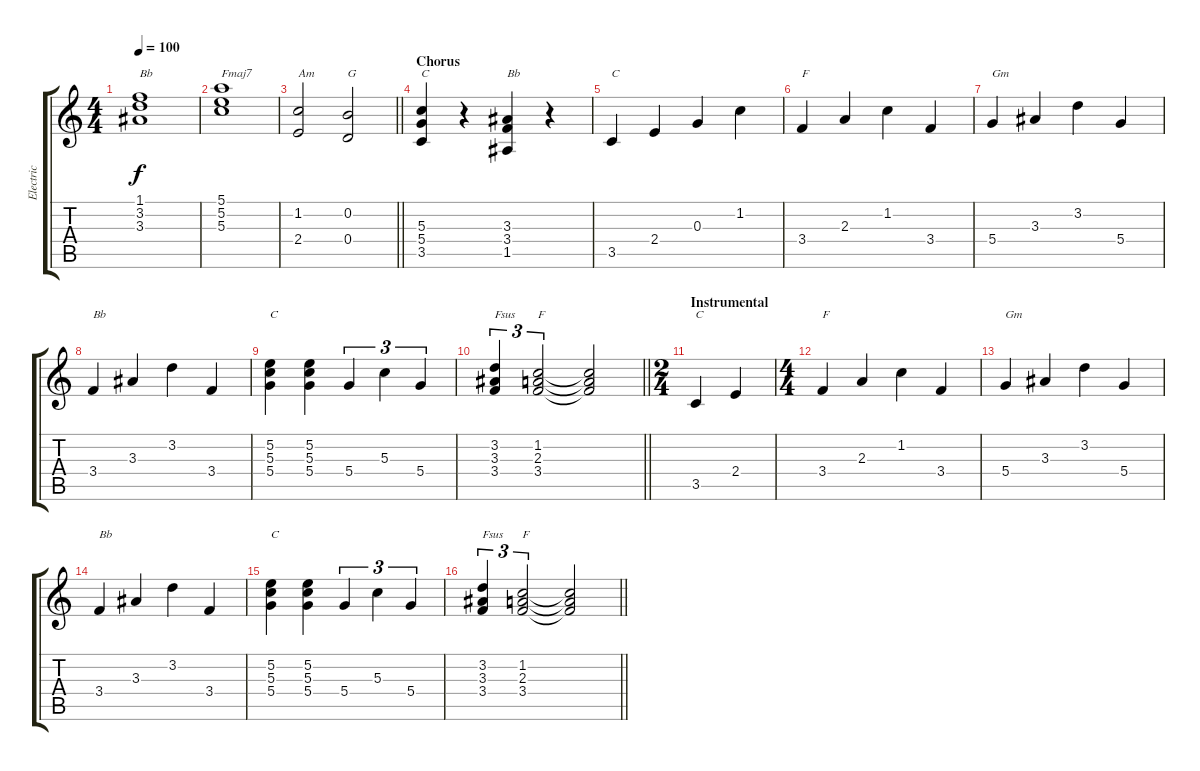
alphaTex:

\track ("Electric" "Electric") {instrument overdrivenguitar}
\staff {score tabs}
\tuning (E4 B3 G3 D3 A2 E2) {hide}
\ts (4 4)
\tempo 100
\clef g2
\ks c
(1.1 3.2 3.3).1{txt "Bb" dy f} |
(5.1 5.2 5.3).1{txt "Fmaj7"} |
\barLineRight lightlight
(1.2 2.4).2{txt "Am"} (0.2 0.4).2{txt "G"} |
\section ("" "Chorus")
(5.3 5.4 3.5).4{txt "C"} r.4 (3.3 3.4 1.5).4{txt "Bb"} r.4 |
3.5.4{txt "C"} 2.4.4 0.3.4 1.2.4 |
3.4.4{txt "F"} 2.3.4 1.2.4 3.4.4 |
5.4.4{txt "Gm"} 3.3.4 3.2.4 5.4.4 |
3.4.4{txt "Bb"} 3.3.4 3.2.4 3.4.4 |
(5.2 5.3 5.4).4{txt "C"} (5.2 5.3 5.4).4 5.4.4{tu (3 2)} 5.3.4{tu (3 2)} 5.4.4{tu (3 2)} |
\barLineRight lightlight
(3.2 3.3 3.4).4{tu (3 2) txt "Fsus"} (1.2 2.3 3.4).2{tu (3 2) txt "F"} (1.2{t} 2.3{t} 3.4{t}).2 |
\ts (2 4)
\section ("" "Instrumental")
3.5.4{txt "C"} 2.4.4 |
\ts (4 4)
3.4.4{txt "F"} 2.3.4 1.2.4 3.4.4 |
5.4.4{txt "Gm"} 3.3.4 3.2.4 5.4.4 |
3.4.4{txt "Bb"} 3.3.4 3.2.4 3.4.4 |
(5.2 5.3 5.4).4{txt "C"} (5.2 5.3 5.4).4 5.4.4{tu (3 2)} 5.3.4{tu (3 2)} 5.4.4{tu (3 2)} |
\barLineRight lightlight
(3.2 3.3 3.4).4{tu (3 2) txt "Fsus"} (1.2 2.3 3.4).2{tu (3 2) txt "F"} (1.2{t} 2.3{t} 3.4{t}).2
